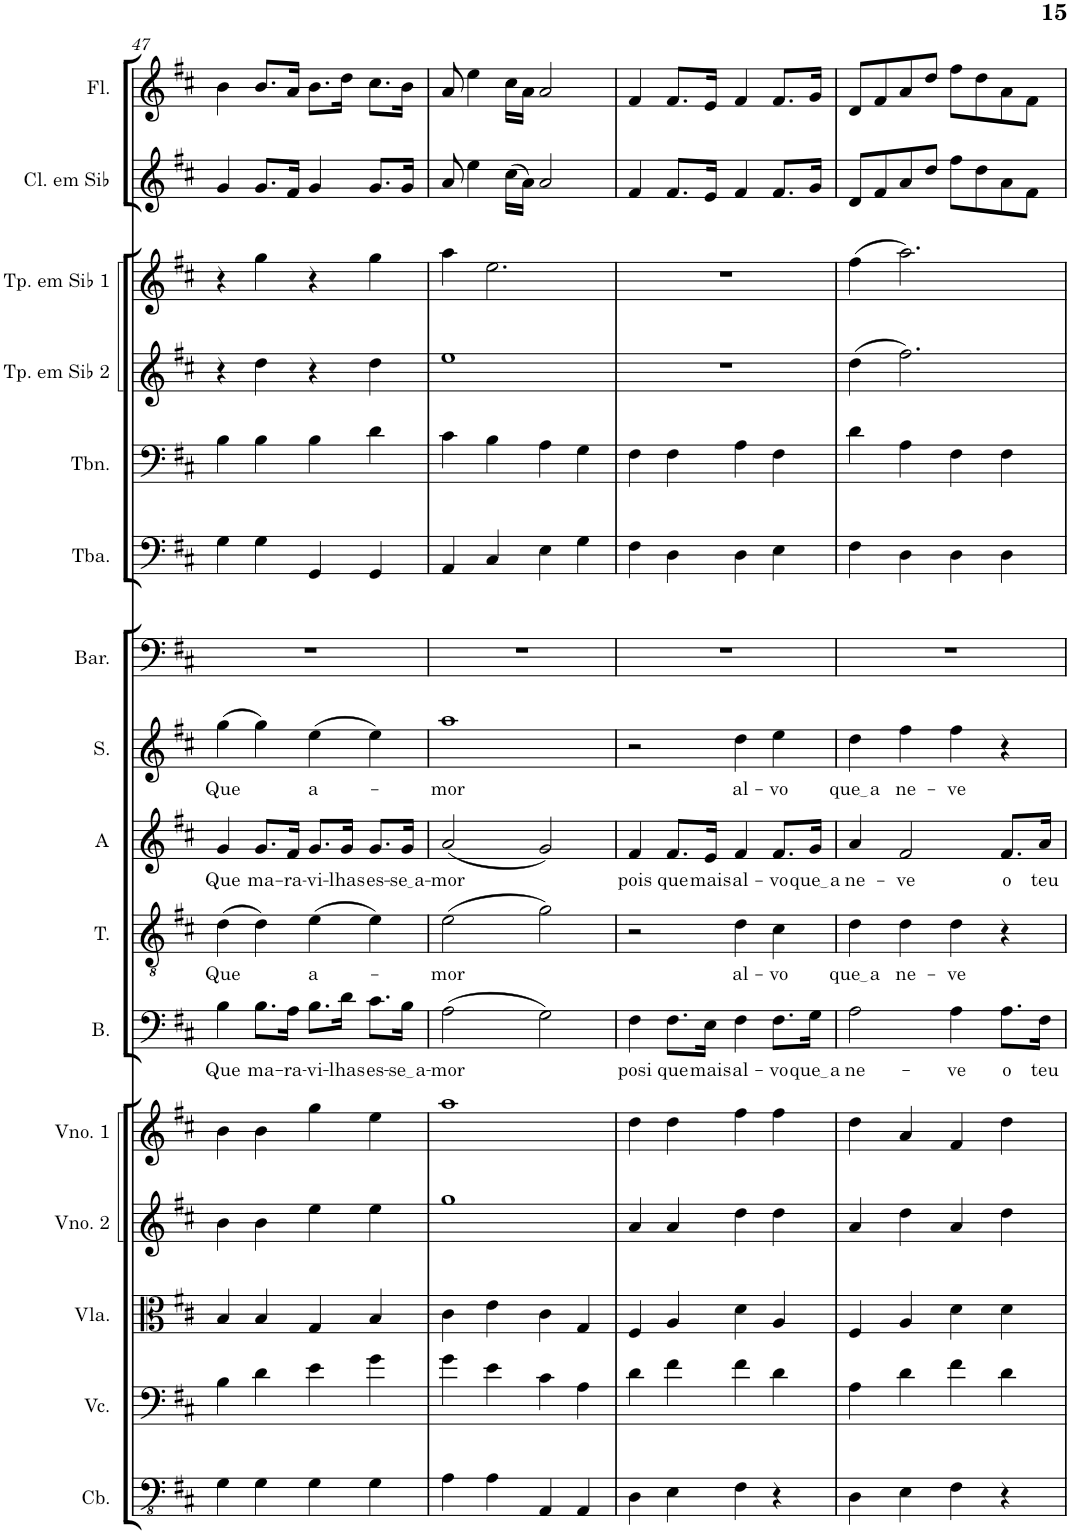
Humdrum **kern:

**kern	**kern	**kern	**kern	**kern	**kern	**text	**kern	**text	**kern	**text	**kern	**text	**kern	**kern	**kern	**kern	**kern	**kern	**kern
*part16	*part15	*part14	*part13	*part12	*part11	*part11	*part10	*part10	*part9	*part9	*part8	*part8	*part7	*part6	*part5	*part4	*part3	*part2	*part1
*staff16	*staff15	*staff14	*staff13	*staff12	*staff11	*staff11	*staff10	*staff10	*staff9	*staff9	*staff8	*staff8	*staff7	*staff6	*staff5	*staff4	*staff3	*staff2	*staff1
*I"Contrabaixo	*I"Violoncelo	*I"Viola	*I"Violino 2	*I"Violino 1	*I"Baixo	*	*I"Tenor	*	*I"Alto	*	*I"Soprano	*	*I"Barítono	*I"Tuba	*I"Trombone	*I"Tromp2  Sib	*I"Tromp Sib 1	*I"Clar Sib	*I"Flauta T.
*I'Cb.	*I'Vc.	*I'Vla.	*I'Vno. 2	*I'Vno. 1	*I'B.	*	*I'T.	*	*I'A	*	*I'S.	*	*I'Bar.	*I'Tba.	*I'Tbn.	*	*	*	*I'Fl.
!!LO:PB:g=z
*clefFv4	*clefF4	*clefC3	*clefG2	*clefG2	*clefF4	*	*clefGv2	*	*clefG2	*	*clefG2	*	*clefF4	*clefF4	*clefF4	*clefG2	*clefG2	*clefG2	*clefG2
*Trd7c12	*	*	*	*	*	*	*	*	*	*	*	*	*	*	*	*Trd1c2	*Trd1c2	*Trd1c2	*
*k[f#c#]	*k[f#c#]	*k[f#c#]	*k[f#c#]	*k[f#c#]	*k[f#c#]	*	*k[f#c#]	*	*k[f#c#]	*	*k[f#c#]	*	*k[f#c#]	*k[f#c#]	*k[f#c#]	*k[f#c#]	*k[f#c#]	*k[f#c#]	*k[f#c#]
*M4/4	*M4/4	*M4/4	*M4/4	*M4/4	*M4/4	*	*M4/4	*	*M4/4	*	*M4/4	*	*M4/4	*M4/4	*M4/4	*M4/4	*M4/4	*M4/4	*M4/4
=47	=47	=47	=47	=47	=47	=47	=47	=47	=47	=47	=47	=47	=47	=47	=47	=47	=47	=47	=47
!	!	!	!	!	!	!LO:LY:b	!	!LO:LY:b	!	!LO:LY:b	!	!LO:LY:b	!	!	!	!	!	!	!
4GG\	4B\	4B/	4b\	4b\	4B\	Que	(4d\	Que	4g/	Que	(4gg\	Que	1r	4G\	4B\	4r	4r	4g/	4b\
!	!	!	!	!	!	!LO:LY:b	!	!	!	!LO:LY:b	!	!	!	!	!	!	!	!	!
4GG\	4d\	4B/	4b\	4b\	8.B\L	ma-	4d\)	.	8.g/L	ma-	4gg\)	.	.	4G\	4B\	4dd\	4gg\	8.g/L	8.b/L
!	!	!	!	!	!	!LO:LY:b	!	!	!	!LO:LY:b	!	!	!	!	!	!	!	!	!
.	.	.	.	.	16A\Jk	-ra-	.	.	16f#/Jk	-ra-	.	.	.	.	.	.	.	16f#/Jk	16a/Jk
!	!	!	!	!	!	!LO:LY:b	!	!LO:LY:b	!	!LO:LY:b	!	!LO:LY:b	!	!	!	!	!	!	!
4GG\	4e\	4G/	4ee\	4gg\	8.B\L	-vi-	(4e\	a-	8.g/L	-vi-	(4ee\	a-	.	4GG/	4B\	4r	4r	4g/	8.b\L
!	!	!	!	!	!	!LO:LY:b	!	!	!	!LO:LY:b	!	!	!	!	!	!	!	!	!
.	.	.	.	.	16d\Jk	-lhas	.	.	16g/Jk	-lhas	.	.	.	.	.	.	.	.	16dd\Jk
!	!	!	!	!	!	!LO:LY:b	!	!	!	!LO:LY:b	!	!	!	!	!	!	!	!	!
4GG\	4g\	4B/	4ee\	4ee\	8.c#\L	es-	4e\)	.	8.g/L	es-	4ee\)	.	.	4GG/	4d\	4dd\	4gg\	8.g/L	8.cc#\L
!	!	!	!	!	!	!LO:LY:b	!	!	!	!LO:LY:b	!	!	!	!	!	!	!	!	!
.	.	.	.	.	16B\Jk	se a	.	.	16g/Jk	se a	.	.	.	.	.	.	.	16g/Jk	16b\Jk
=48	=48	=48	=48	=48	=48	=48	=48	=48	=48	=48	=48	=48	=48	=48	=48	=48	=48	=48	=48
!	!	!	!	!	!	!LO:LY:b	!	!LO:LY:b	!	!LO:LY:b	!	!LO:LY:b	!	!	!	!	!	!	!
4AA\	4g\	4c#\	1gg	1aa	(2A\	-mor	(2e\	-mor	(2a/	-mor	1aa	-mor	1r	4AA/	4c#\	1ee	4aa\	8a/	8a/
.	.	.	.	.	.	.	.	.	.	.	.	.	.	.	.	.	.	4ee\	4ee\
4AA\	4e\	4e\	.	.	.	.	.	.	.	.	.	.	.	4C#/	4B\	.	2.ee\	.	.
.	.	.	.	.	.	.	.	.	.	.	.	.	.	.	.	.	.	(16cc#\LL	16cc#\LL
.	.	.	.	.	.	.	.	.	.	.	.	.	.	.	.	.	.	16a\JJ)	16a\JJ
4AAA/	4c#\	4c#\	.	.	2G\)	.	2g\)	.	2g/)	.	.	.	.	4E\	4A\	.	.	2a/	2a/
4AAA/	4A\	4G/	.	.	.	.	.	.	.	.	.	.	.	4G\	4G\	.	.	.	.
=49	=49	=49	=49	=49	=49	=49	=49	=49	=49	=49	=49	=49	=49	=49	=49	=49	=49	=49	=49
!	!	!	!	!	!	!LO:LY:b	!	!	!	!LO:LY:b	!	!	!	!	!	!	!	!	!
4DD\	4d\	4F#/	4a/	4dd\	4F#\	posi	2r	.	4f#/	pois	2r	.	1r	4F#\	4F#\	1r	1r	4f#/	4f#/
!	!	!	!	!	!	!LO:LY:b	!	!	!	!LO:LY:b	!	!	!	!	!	!	!	!	!
4EE\	4f#\	4A/	4a/	4dd\	8.F#\L	que	.	.	8.f#/L	que	.	.	.	4D\	4F#\	.	.	8.f#/L	8.f#/L
!	!	!	!	!	!	!LO:LY:b	!	!	!	!LO:LY:b	!	!	!	!	!	!	!	!	!
.	.	.	.	.	16E\Jk	mais	.	.	16e/Jk	mais	.	.	.	.	.	.	.	16e/Jk	16e/Jk
!	!	!	!	!	!	!LO:LY:b	!	!LO:LY:b	!	!LO:LY:b	!	!LO:LY:b	!	!	!	!	!	!	!
4FF#\	4f#\	4d\	4dd\	4ff#\	4F#\	al-	4d\	al-	4f#/	al-	4dd\	al-	.	4D\	4A\	.	.	4f#/	4f#/
!	!	!	!	!	!	!LO:LY:b	!	!LO:LY:b	!	!LO:LY:b	!	!LO:LY:b	!	!	!	!	!	!	!
4r	4d\	4A/	4dd\	4ff#\	8.F#\L	-vo	4c#\	-vo	8.f#/L	-vo	4ee\	-vo	.	4E\	4F#\	.	.	8.f#/L	8.f#/L
!	!	!	!	!	!	!LO:LY:b	!	!	!	!LO:LY:b	!	!	!	!	!	!	!	!	!
.	.	.	.	.	16G\Jk	que a	.	.	16g/Jk	que a	.	.	.	.	.	.	.	16g/Jk	16g/Jk
=50	=50	=50	=50	=50	=50	=50	=50	=50	=50	=50	=50	=50	=50	=50	=50	=50	=50	=50	=50
!	!	!	!	!	!	!LO:LY:b	!	!LO:LY:b	!	!LO:LY:b	!	!LO:LY:b	!	!	!	!	!	!	!
4DD\	4A\	4F#/	4a/	4dd\	2A\	ne-	4d\	que a	4a/	ne-	4dd\	que a	1r	4F#\	4d\	(4dd\	(4ff#\	8d/L	8d/L
.	.	.	.	.	.	.	.	.	.	.	.	.	.	.	.	.	.	8f#/	8f#/
!	!	!	!	!	!	!	!	!LO:LY:b	!	!LO:LY:b	!	!LO:LY:b	!	!	!	!	!	!	!
4EE\	4d\	4A/	4dd\	4a/	.	.	4d\	ne-	2f#/	-ve	4ff#\	ne-	.	4D\	4A\	2.ff#\)	2.aa\)	8a/	8a/
.	.	.	.	.	.	.	.	.	.	.	.	.	.	.	.	.	.	8dd/J	8dd/J
!	!	!	!	!	!	!LO:LY:b	!	!LO:LY:b	!	!	!	!LO:LY:b	!	!	!	!	!	!	!
4FF#\	4f#\	4d\	4a/	4f#/	4A\	-ve	4d\	-ve	.	.	4ff#\	-ve	.	4D\	4F#\	.	.	8ff#\L	8ff#\L
.	.	.	.	.	.	.	.	.	.	.	.	.	.	.	.	.	.	8dd\	8dd\
!	!	!	!	!	!	!LO:LY:b	!	!	!	!LO:LY:b	!	!	!	!	!	!	!	!	!
4r	4d\	4d\	4dd\	4dd\	8.A\L	o	4r	.	8.f#/L	o	4r	.	.	4D\	4F#\	.	.	8a\	8a\
.	.	.	.	.	.	.	.	.	.	.	.	.	.	.	.	.	.	8f#\J	8f#\J
!	!	!	!	!	!	!LO:LY:b	!	!	!	!LO:LY:b	!	!	!	!	!	!	!	!	!
.	.	.	.	.	16F#\Jk	teu	.	.	16a/Jk	teu	.	.	.	.	.	.	.	.	.
=	=	=	=	=	=	=	=	=	=	=	=	=	=	=	=	=	=	=	=
*-	*-	*-	*-	*-	*-	*-	*-	*-	*-	*-	*-	*-	*-	*-	*-	*-	*-	*-	*-
